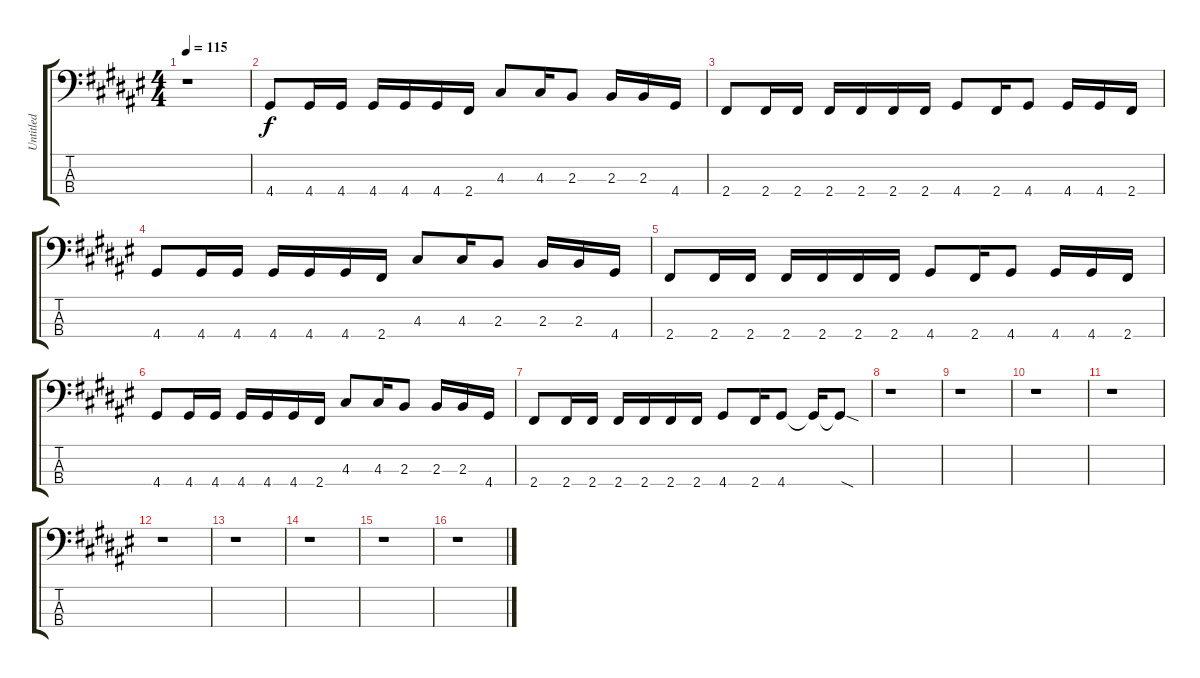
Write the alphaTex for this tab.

\track ("Untitled" "Untitled") {instrument electricbasspick}
\staff {score tabs}
\tuning (G2 D2 A1 E1) {hide}
\ts (4 4)
\tempo 115
\clef f4
\ks d#minor
r.1{dy f} |
\ks f#
4.4.8 4.4.16 4.4.16 4.4.16 4.4.16 4.4.16 2.4.16 4.3.8 4.3.16 2.3.8 2.3.16 2.3.16 4.4.16 |
\ks d#minor
2.4.8 2.4.16 2.4.16 2.4.16 2.4.16 2.4.16 2.4.16 4.4.8 2.4.16 4.4.8 4.4.16 4.4.16 2.4.16 |
4.4.8 4.4.16 4.4.16 4.4.16 4.4.16 4.4.16 2.4.16 4.3.8 4.3.16 2.3.8 2.3.16 2.3.16 4.4.16 |
2.4.8 2.4.16 2.4.16 2.4.16 2.4.16 2.4.16 2.4.16 4.4.8 2.4.16 4.4.8 4.4.16 4.4.16 2.4.16 |
\ks f#
4.4.8 4.4.16 4.4.16 4.4.16 4.4.16 4.4.16 2.4.16 4.3.8 4.3.16 2.3.8 2.3.16 2.3.16 4.4.16 |
\ks d#minor
2.4.8 2.4.16 2.4.16 2.4.16 2.4.16 2.4.16 2.4.16 4.4.8 2.4.16 4.4.8 4.4{t}.16 4.4{sod t}.8 |
\ks f#
r.1 |
\ks d#minor
r.1 |
\ks f#
r.1 |
\ks d#minor
r.1 |
\ks f#
r.1 |
\ks d#minor
r.1 |
\ks f#
r.1 |
\ks d#minor
r.1 |
\ks f#
r.1
